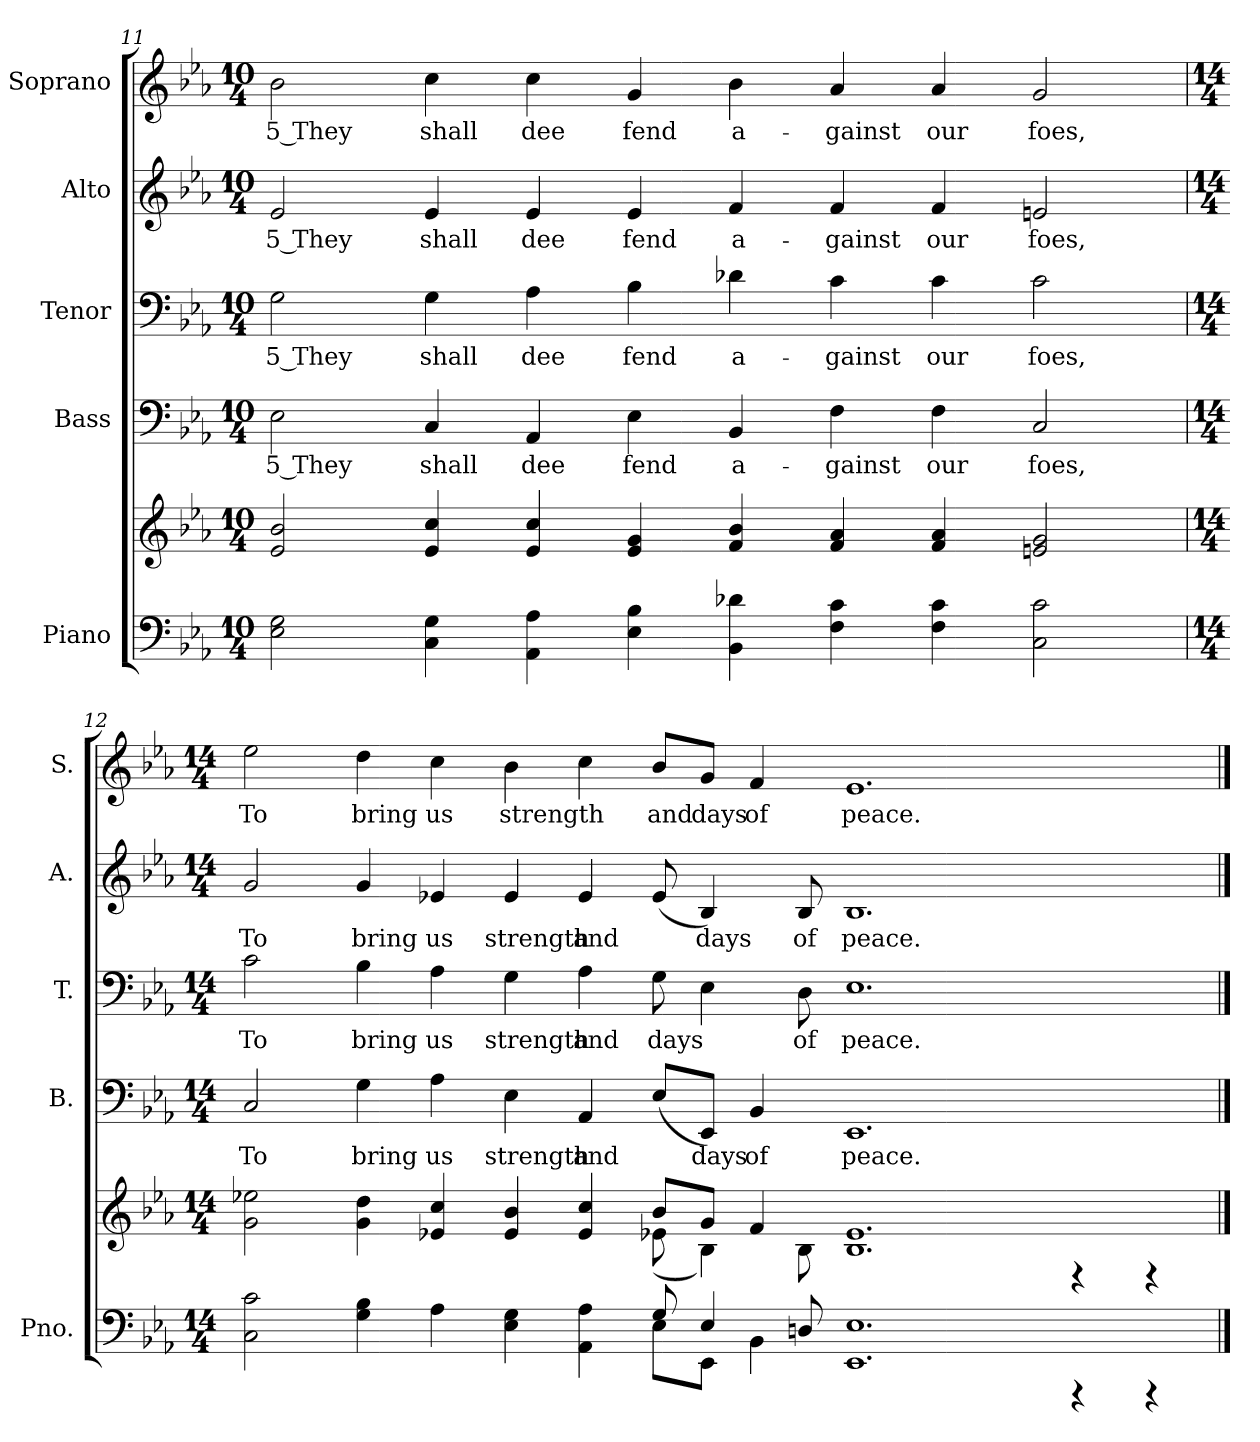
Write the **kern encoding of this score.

**kern	**kern	**kern	**text	**kern	**text	**kern	**text	**kern	**text
*part5	*part5	*part4	*part4	*part3	*part3	*part2	*part2	*part1	*part1
*staff6	*staff5	*staff4	*staff4	*staff3	*staff3	*staff2	*staff2	*staff1	*staff1
*I"Piano	*	*I"Bass	*	*I"Tenor	*	*I"Alto	*	*I"Soprano	*
*I'Pno.	*	*I'B.	*	*I'T.	*	*I'A.	*	*I'S.	*
!!LO:PB:g=z
*clefF4	*clefG2	*clefF4	*	*clefF4	*	*clefG2	*	*clefG2	*
*k[b-e-a-]	*k[b-e-a-]	*k[b-e-a-]	*	*k[b-e-a-]	*	*k[b-e-a-]	*	*k[b-e-a-]	*
*E-:	*E-:	*E-:	*	*E-:	*	*E-:	*	*E-:	*
*M10/4	*M10/4	*M10/4	*	*M10/4	*	*M10/4	*	*M10/4	*
=11	=11	=11	=11	=11	=11	=11	=11	=11	=11
!	!	!	!LO:LY:b:color=#000000	!	!	!	!	!	!
!	!	!	!	!	!LO:LY:b:color=#000000	!	!	!	!
!	!	!	!	!	!	!	!LO:LY:b:color=#000000	!	!
!	!	!	!	!	!	!	!	!	!LO:LY:b:color=#000000
2E-i\ 2Gi	2e-i/ 2b-i	2E-i\	5 They	2Gi\	5 They	2e-i/	5 They	2b-i\	5 They
!	!	!	!LO:LY:b:color=#000000	!	!	!	!	!	!
!	!	!	!	!	!LO:LY:b:color=#000000	!	!	!	!
!	!	!	!	!	!	!	!LO:LY:b:color=#000000	!	!
!	!	!	!	!	!	!	!	!	!LO:LY:b:color=#000000
4Ci\ 4Gi	4e-i/ 4cci	4Ci/	shall	4Gi\	shall	4e-i/	shall	4cci\	shall
!	!	!	!LO:LY:b:color=#000000	!	!	!	!	!	!
!	!	!	!	!	!LO:LY:b:color=#000000	!	!	!	!
!	!	!	!	!	!	!	!LO:LY:b:color=#000000	!	!
!	!	!	!	!	!	!	!	!	!LO:LY:b:color=#000000
4AA-i\ 4A-i	4e-i/ 4cci	4AA-i/	dee	4A-i\	dee	4e-i/	dee	4cci\	dee
!	!	!	!LO:LY:b:color=#000000	!	!	!	!	!	!
!	!	!	!	!	!LO:LY:b:color=#000000	!	!	!	!
!	!	!	!	!	!	!	!LO:LY:b:color=#000000	!	!
!	!	!	!	!	!	!	!	!	!LO:LY:b:color=#000000
4E-i\ 4B-i	4e-i/ 4gi	4E-i\	fend	4B-i\	fend	4e-i/	fend	4gi/	fend
!	!	!	!LO:LY:b:color=#000000	!	!	!	!	!	!
!	!	!	!	!	!LO:LY:b:color=#000000	!	!	!	!
!	!	!	!	!	!	!	!LO:LY:b:color=#000000	!	!
!	!	!	!	!	!	!	!	!	!LO:LY:b:color=#000000
4BB-i\ 4d-Xi	4fi/ 4b-i	4BB-i/	a-	4d-Xi\	a-	4fi/	a-	4b-i\	a-
!	!	!	!LO:LY:b:color=#000000	!	!	!	!	!	!
!	!	!	!	!	!LO:LY:b:color=#000000	!	!	!	!
!	!	!	!	!	!	!	!LO:LY:b:color=#000000	!	!
!	!	!	!	!	!	!	!	!	!LO:LY:b:color=#000000
4Fi\ 4ci	4fi/ 4a-i	4Fi\	-gainst	4ci\	-gainst	4fi/	-gainst	4a-i/	-gainst
!	!	!	!LO:LY:b:color=#000000	!	!	!	!	!	!
!	!	!	!	!	!LO:LY:b:color=#000000	!	!	!	!
!	!	!	!	!	!	!	!LO:LY:b:color=#000000	!	!
!	!	!	!	!	!	!	!	!	!LO:LY:b:color=#000000
4Fi\ 4ci	4fi/ 4a-i	4Fi\	our	4ci\	our	4fi/	our	4a-i/	our
!	!	!	!LO:LY:b:color=#000000	!	!	!	!	!	!
!	!	!	!	!	!LO:LY:b:color=#000000	!	!	!	!
!	!	!	!	!	!	!	!LO:LY:b:color=#000000	!	!
!	!	!	!	!	!	!	!	!	!LO:LY:b:color=#000000
2Ci\ 2ci	2eni/ 2gi	2Ci/	foes,	2ci\	foes,	2eni/	foes,	2gi/	foes,
!!LO:PB:g=z
=12	=12	=12	=12	=12	=12	=12	=12	=12	=12
*M14/4	*M14/4	*M14/4	*	*M14/4	*	*M14/4	*	*M14/4	*
*^	*^	*	*	*	*	*	*	*	*
!	!	!	!	!	!LO:LY:b:color=#000000	!	!	!	!	!	!
!	!	!	!	!	!	!	!LO:LY:b:color=#000000	!	!	!	!
!	!	!	!	!	!	!	!	!	!LO:LY:b:color=#000000	!	!
!	!	!	!	!	!	!	!	!	!	!	!LO:LY:b:color=#000000
2Ci\ 2ci	1ryy	2gi\ 2ee-Xi	1ryy	2Ci/	To	2ci\	To	2gi/	To	2ee-i\	To
!	!	!	!	!	!LO:LY:b:color=#000000	!	!	!	!	!	!
!	!	!	!	!	!	!	!LO:LY:b:color=#000000	!	!	!	!
!	!	!	!	!	!	!	!	!	!LO:LY:b:color=#000000	!	!
!	!	!	!	!	!	!	!	!	!	!	!LO:LY:b:color=#000000
4Gi\ 4B-i	.	4gi\ 4ddi	.	4Gi\	bring	4B-i\	bring	4gi/	bring	4ddi\	bring
!	!	!	!	!	!LO:LY:b:color=#000000	!	!	!	!	!	!
!	!	!	!	!	!	!	!LO:LY:b:color=#000000	!	!	!	!
!	!	!	!	!	!	!	!	!	!LO:LY:b:color=#000000	!	!
!	!	!	!	!	!	!	!	!	!	!	!LO:LY:b:color=#000000
4A-i\	.	4e-Xi/ 4cci	.	4A-i\	us	4A-i\	us	4e-Xi/	us	4cci\	us
!	!	!	!	!	!LO:LY:b:color=#000000	!	!	!	!	!	!
!	!	!	!	!	!	!	!LO:LY:b:color=#000000	!	!	!	!
!	!	!	!	!	!	!	!	!	!LO:LY:b:color=#000000	!	!
!	!	!	!	!	!	!	!	!	!	!	!LO:LY:b:color=#000000
4E-i\ 4Gi	2ryy	4e-i/ 4b-i	2ryy	4E-i\	strength	4Gi\	strength	4e-i/	strength	4b-i\	strength
!	!	!	!	!	!LO:LY:b:color=#000000	!	!	!	!	!	!
!	!	!	!	!	!	!	!LO:LY:b:color=#000000	!	!	!	!
!	!	!	!	!	!	!	!	!	!LO:LY:b:color=#000000	!	!
4AA-i\ 4A-i	.	4e-i/ 4cci	.	4AA-i/	and	4A-i\	and	4e-i/	and	4cci\	.
!	!	!	!	!	!	!	!LO:LY:b:color=#000000	!	!	!	!
!	!	!	!	!	!	!	!	!	!	!	!LO:LY:b:color=#000000
8Gi/	8E-i\L	8b-i/L	(8e-Xi\	(8E-i/L	.	8Gi\	days	(8e-i/	.	8b-i/L	and
!	!	!	!	!	!LO:LY:b:color=#000000	!	!	!	!	!	!
!	!	!	!	!	!	!	!	!	!LO:LY:b:color=#000000	!	!
!	!	!	!	!	!	!	!	!	!	!	!LO:LY:b:color=#000000
4E-i/	8EE-i\J	8gi/J	4B-i\)	8EE-i/J)	days	4E-i\	.	4B-i/)	days	8gi/J	days
!	!	!	!	!	!LO:LY:b:color=#000000	!	!	!	!	!	!
!	!	!	!	!	!	!	!	!	!	!	!LO:LY:b:color=#000000
.	4BB-i\	4fi/	.	4BB-i/	of	.	.	.	.	4fi/	of
!	!	!	!	!	!	!	!LO:LY:b:color=#000000	!	!	!	!
!	!	!	!	!	!	!	!	!	!LO:LY:b:color=#000000	!	!
8Dni/	.	.	8B-i\	.	.	8Di\	of	8B-i/	of	.	.
!	!	!	!	!	!LO:LY:b:color=#000000	!	!	!	!	!	!
!	!	!	!	!	!	!	!LO:LY:b:color=#000000	!	!	!	!
!	!	!	!	!	!	!	!	!	!LO:LY:b:color=#000000	!	!
!	!	!	!	!	!	!	!	!	!	!	!LO:LY:b:color=#000000
1.EE-i 1.E-i	2ryy	1.B-i 1.e-i	2ryy	1.EE-i	peace.	1.E-i	peace.	1.B-i	peace.	1.e-i	peace.
.	2ryy	.	2ryy	.	.	.	.	.	.	.	.
.	4r	.	4r	.	.	.	.	.	.	.	.
.	4r	.	4r	.	.	.	.	.	.	.	.
*v	*v	*	*	*	*	*	*	*	*	*	*
*	*v	*v	*	*	*	*	*	*	*	*
==	==	==	==	==	==	==	==	==	==
*-	*-	*-	*-	*-	*-	*-	*-	*-	*-
